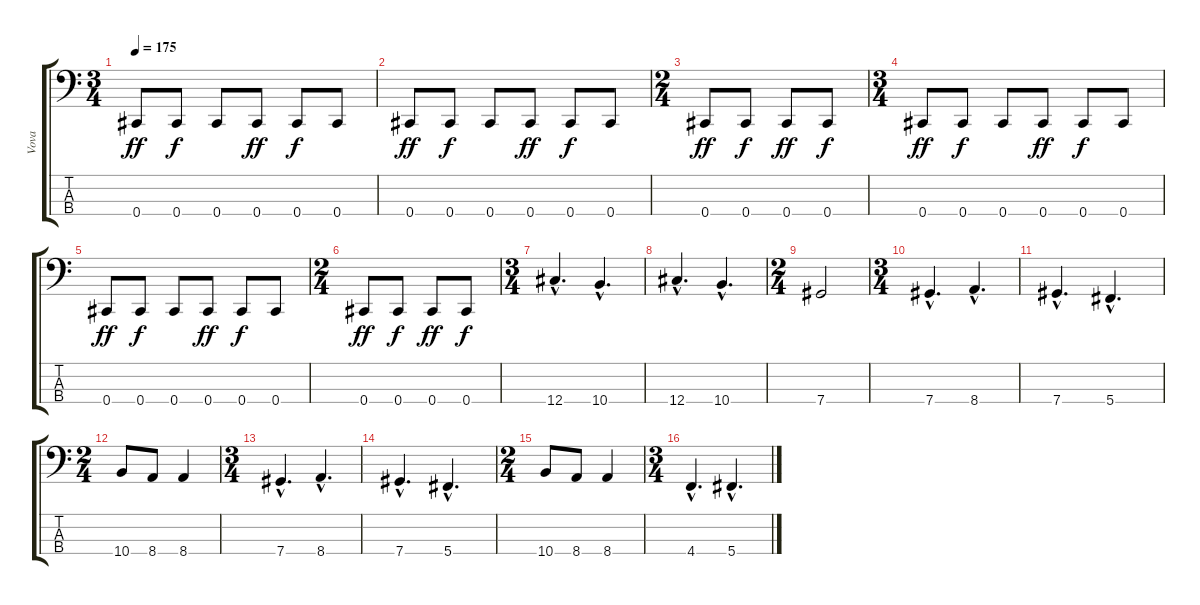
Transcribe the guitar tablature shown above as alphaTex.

\track ("Vova" "Vova") {instrument electricbasspick}
\staff {score tabs}
\tuning (Gb2 Db2 Ab1 Db1) {hide}
\ts (3 4)
\tempo 175
\clef f4
\ks c
0.4.8{dy ff} 0.4.8{dy f} 0.4.8 0.4.8{dy ff} 0.4.8{dy f} 0.4.8 |
0.4.8{dy ff} 0.4.8{dy f} 0.4.8 0.4.8{dy ff} 0.4.8{dy f} 0.4.8 |
\ts (2 4)
0.4.8{dy ff} 0.4.8{dy f} 0.4.8{dy ff} 0.4.8{dy f} |
\ts (3 4)
0.4.8{dy ff} 0.4.8{dy f} 0.4.8 0.4.8{dy ff} 0.4.8{dy f} 0.4.8 |
0.4.8{dy ff} 0.4.8{dy f} 0.4.8 0.4.8{dy ff} 0.4.8{dy f} 0.4.8 |
\ts (2 4)
0.4.8{dy ff} 0.4.8{dy f} 0.4.8{dy ff} 0.4.8{dy f} |
\ts (3 4)
12.4{hac}.4{d} 10.4{hac}.4{d} |
12.4{hac}.4{d} 10.4{hac}.4{d} |
\ts (2 4)
7.4.2 |
\ts (3 4)
7.4{hac}.4{d} 8.4{hac}.4{d} |
7.4{hac}.4{d} 5.4{hac}.4{d} |
\ts (2 4)
10.4.8 8.4.8 8.4.4 |
\ts (3 4)
7.4{hac}.4{d} 8.4{hac}.4{d} |
7.4{hac}.4{d} 5.4{hac}.4{d} |
\ts (2 4)
10.4.8 8.4.8 8.4.4 |
\ts (3 4)
4.4{hac}.4{d} 5.4{hac}.4{d}
